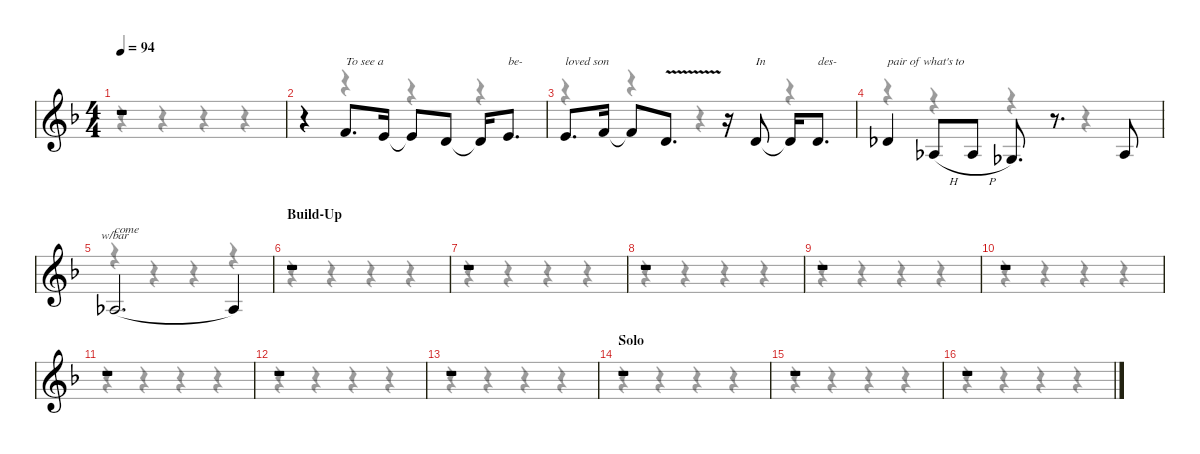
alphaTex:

\defaultSystemsLayout 4
\hideDynamics
\bracketExtendMode nobrackets
\singleTrackTrackNamePolicy hidden
\multiTrackTrackNamePolicy hidden
\otherSystemsTrackNameOrientation horizontal
\track ("M. Akerfeldt (Vocals)" "ob.") {instrument oboe}
\staff {score}
\tuning (E4 A3 F3 D3 A2 D2)
\voice
\ts (4 4)
\tempo 94
\clef g2
\ks dminor
r.1{dy f beam Up} |
r.4{beam Up} 15.4{acc forcenatural}.8{d txt "To see a " beam Up} 14.4{acc forcenatural}.16{beam Up} 14.4{t acc forcenatural}.8{beam Up} 12.4{acc forcenatural}.8{beam Up} 12.4{t acc forcenatural}.16{beam Up} 14.4{acc forcenatural}.8{d txt "be-" beam Up} |
14.4{acc forcenatural}.8{d txt "loved son" beam Up} 15.4{acc forcenatural}.16{beam Up} 15.4{t acc forcenatural}.8{beam Up} 12.4{v acc forcenatural}.8{d beam Up} r.16{beam Up} 12.4{acc forcenatural}.8{txt "In" beam Up} 12.4{t acc forcenatural}.16{beam Up} 12.4{acc forcenatural}.8{d txt "des-" beam Up} |
11.4{acc b}.4{txt "pair of what's to" beam Up} 11.5{h acc b}.8{beam Up} 11.5{h acc b}.8{dy ff beam Up} 9.5{acc b}.8{d beam Up} r.8{d beam Up} 11.5{acc b}.8{dy f beam Up} |
11.5{acc b}.2{d tbe (dive default 0 0 60 2) txt "come" beam Up} 11.5{t acc b}.4{beam Up} |
\section ("" "Build-Up")
r.1{beam Up} |
r.1{beam Up} |
r.1{beam Up} |
r.1{beam Up} |
r.1{beam Up} |
r.1{beam Up} |
r.1{beam Up} |
r.1{beam Up} |
\section ("" "Solo")
r.1{beam Up} |
r.1{beam Up} |
r.1{beam Up}
\voice
\clef g2
\ottava regular
\simile none
\ks dminor
r.4{dy mf beam Down} r.4{beam Down} r.4{beam Down} r.4{beam Down} |
r.4{beam Down} r.4{beam Down} r.4{beam Down} r.4{beam Down} |
r.4{beam Down} r.4{beam Down} r.4{beam Down} r.4{beam Down} |
r.4{beam Down} r.4{beam Down} r.4{beam Down} r.4{beam Down} |
r.4{beam Down} r.4{beam Down} r.4{beam Down} r.4{beam Down} |
r.4{beam Down} r.4{beam Down} r.4{beam Down} r.4{beam Down} |
r.4{beam Down} r.4{beam Down} r.4{beam Down} r.4{beam Down} |
r.4{beam Down} r.4{beam Down} r.4{beam Down} r.4{beam Down} |
r.4{beam Down} r.4{beam Down} r.4{beam Down} r.4{beam Down} |
r.4{beam Down} r.4{beam Down} r.4{beam Down} r.4{beam Down} |
r.4{beam Down} r.4{beam Down} r.4{beam Down} r.4{beam Down} |
r.4{beam Down} r.4{beam Down} r.4{beam Down} r.4{beam Down} |
r.4{beam Down} r.4{beam Down} r.4{beam Down} r.4{beam Down} |
r.4{beam Down} r.4{beam Down} r.4{beam Down} r.4{beam Down} |
r.4{beam Down} r.4{beam Down} r.4{beam Down} r.4{beam Down} |
r.4{beam Down} r.4{beam Down} r.4{beam Down} r.4{beam Down}
